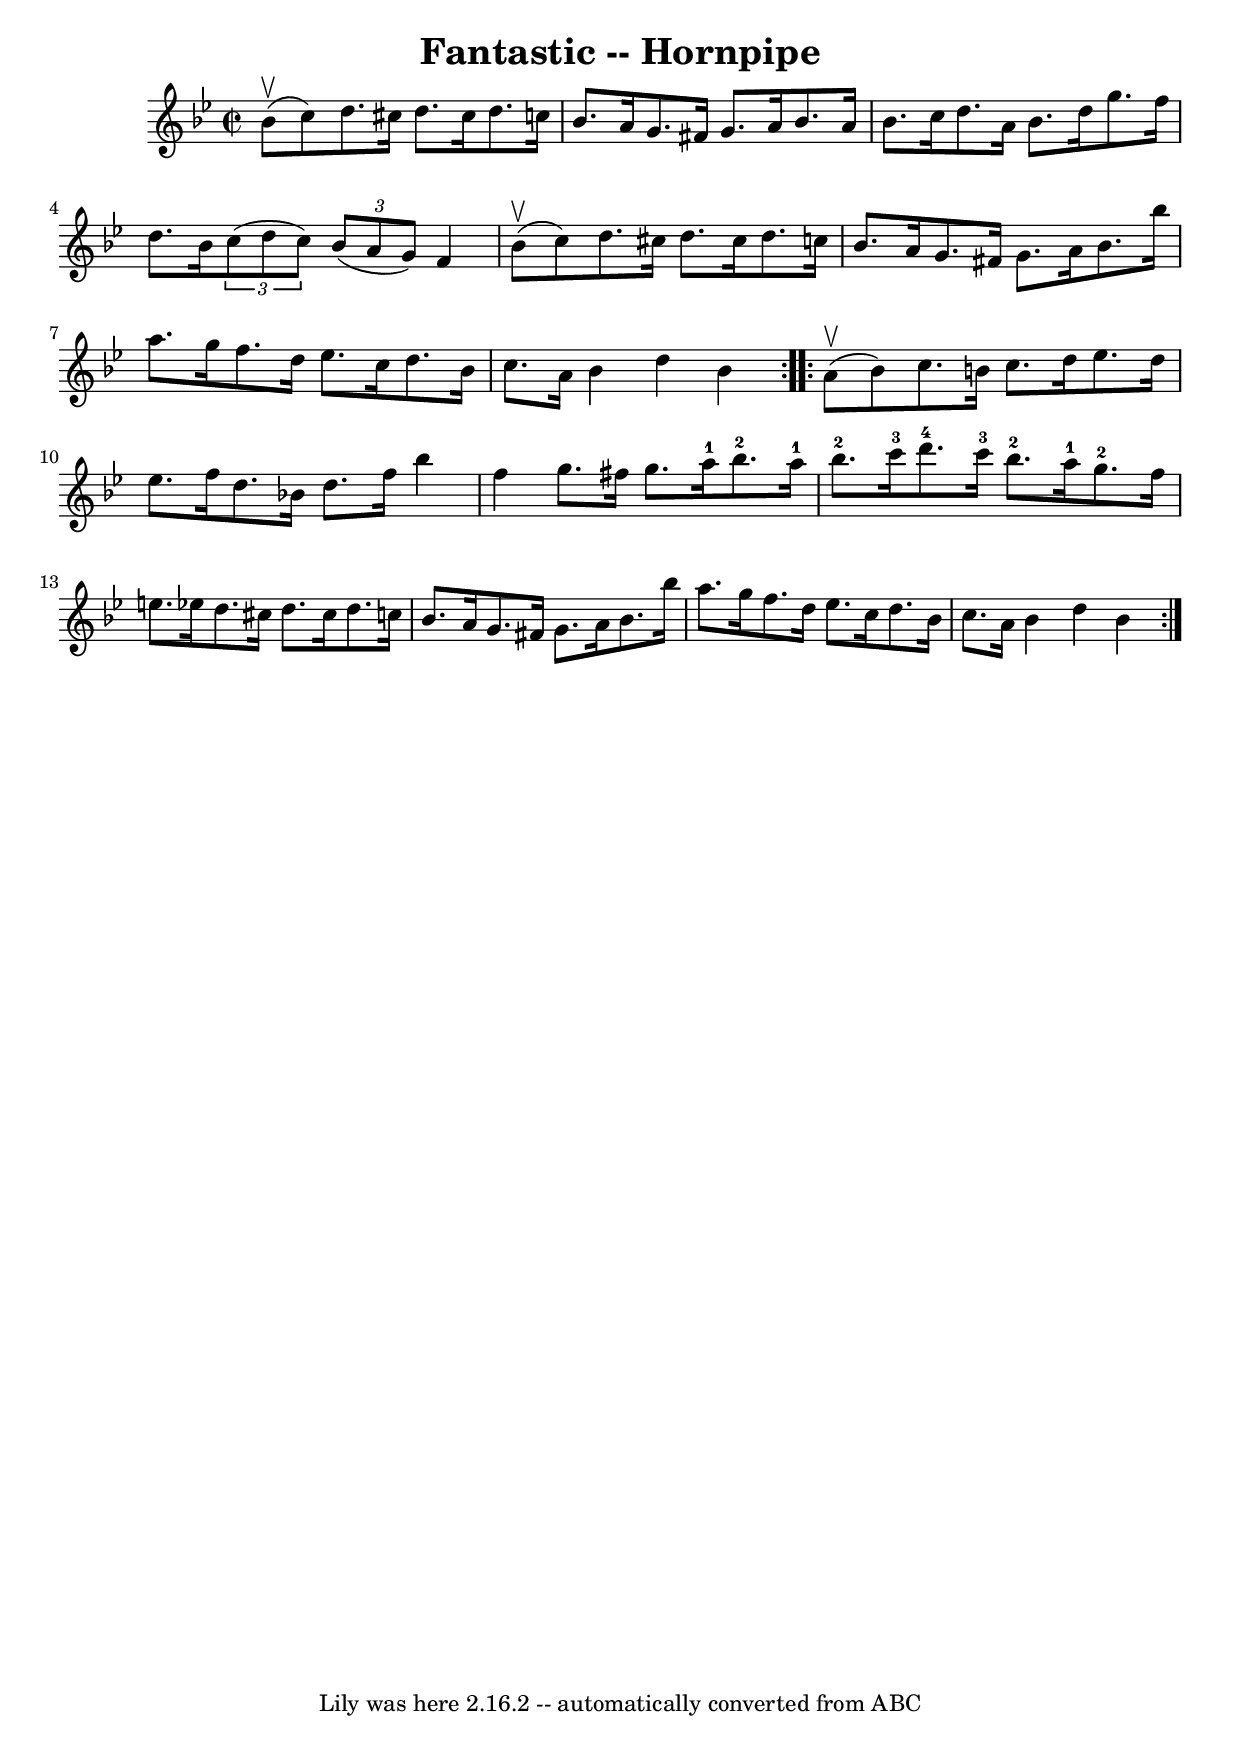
\version "2.7.40"
\include "Mammoth.ily"
\header {
	%% book = "Cole's 1000 Fiddle Tunes"
	crossRefNumber = "1"
	footnotes = ""
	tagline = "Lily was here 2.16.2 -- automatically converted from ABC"
	title = "Fantastic -- Hornpipe"
}
voicedefault =  {


\repeat volta 2 {
\override Staff.TimeSignature #'style = #'C
 \time 2/2 \key bes \major bes'8 (^\upbow c''8) |
 d''8.    
cis''16 d''8. cis''16 d''8. c''!16 bes'8. a'16  |
   
g'8. fis'16 g'8. a'16 bes'8. a'16 bes'8. c''16  |
   
 d''8. a'16 bes'8. d''16 g''8. f''16 d''8. bes'16  
|
   \times 2/3 { c''8 (d''8 c''8) }   \times 2/3 { bes'8 (
 a'8 g'8) } f'4 bes'8 (^\upbow c''8) |
 d''8.    
cis''16 d''8. cis''16 d''8. c''!16 bes'8. a'16  |
   
g'8. fis'16 g'8. a'16 bes'8. bes''16 a''8. g''16  |
 
 f''8. d''16 ees''8. c''16 d''8. bes'16 c''8. a'16  
|
 bes'4 d''4 bes'4  }     \repeat volta 2 { a'8 (^\upbow   
bes'8) |
 c''8. b'16 c''8. d''16 ees''8. d''16    
ees''8. f''16  |
 d''8. bes'!16 d''8. f''16 bes''4    
f''4  |
 g''8. fis''16 g''8. a''16-1 bes''8.-2   
a''16-1 bes''8.-2 c'''16-3 |
 d'''8.-4 c'''16-3   
bes''8.-2 a''16-1 g''8.-2 f''16 e''8. ees''!16  |
 
 d''8. cis''16 d''8. cis''16 d''8. c''!16 bes'8. a'16  
|
 g'8. fis'16 g'8. a'16 bes'8. bes''16 a''8.    
g''16  |
 f''8. d''16 ees''8. c''16 d''8. bes'16    
c''8. a'16  |
 bes'4 d''4 bes'4  }   
}

\score{
    <<

	\context Staff="default"
	{
	    \voicedefault 
	}

    >>
	\layout {
	}
	\midi {}
}
